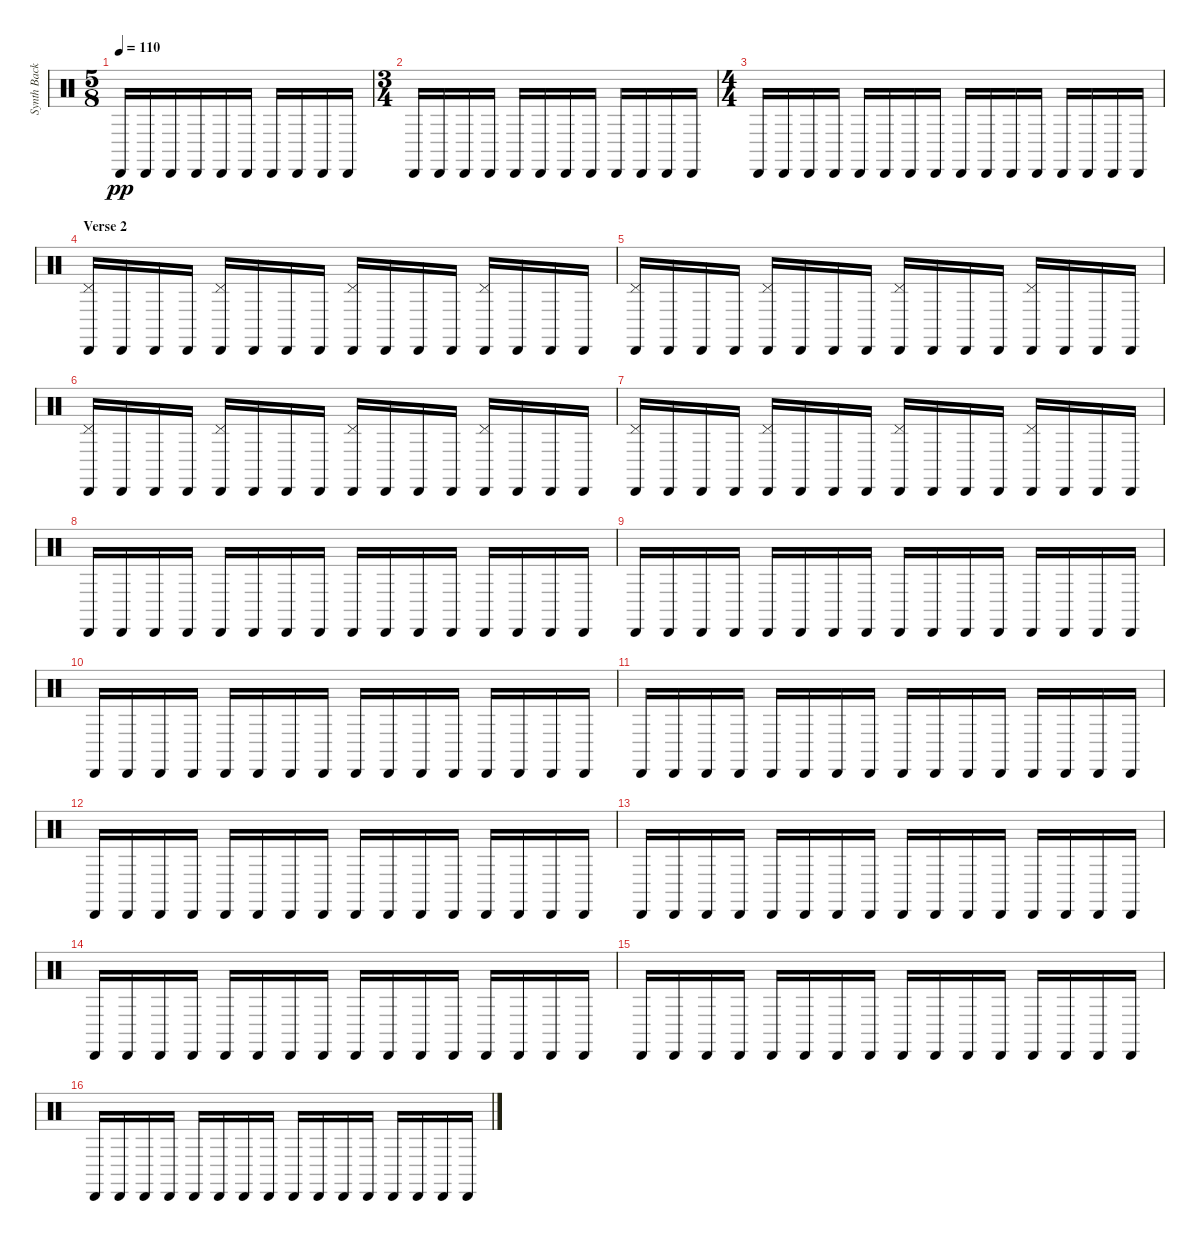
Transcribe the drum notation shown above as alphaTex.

\track ("Synth Background Rhythm" "Synth Back") {instrument percussion}
\staff {score}
\articulation defaults
\ts (5 8)
\tempo 110
\clef neutral
\ks c "Cabasa (hit)".16{dy pp} "Cabasa (hit)".16 "Cabasa (hit)".16 "Cabasa (hit)".16 "Cabasa (hit)".16 "Cabasa (hit)".16 "Cabasa (hit)".16 "Cabasa (hit)".16 "Cabasa (hit)".16 "Cabasa (hit)".16
|
\ts (3 4)
"Cabasa (hit)".16 "Cabasa (hit)".16 "Cabasa (hit)".16 "Cabasa (hit)".16 "Cabasa (hit)".16 "Cabasa (hit)".16 "Cabasa (hit)".16 "Cabasa (hit)".16 "Cabasa (hit)".16 "Cabasa (hit)".16 "Cabasa (hit)".16 "Cabasa (hit)".16 |
\ts (4 4)
"Cabasa (hit)".16 "Cabasa (hit)".16 "Cabasa (hit)".16 "Cabasa (hit)".16 "Cabasa (hit)".16 "Cabasa (hit)".16 "Cabasa (hit)".16 "Cabasa (hit)".16 "Cabasa (hit)".16 "Cabasa (hit)".16 "Cabasa (hit)".16 "Cabasa (hit)".16 "Cabasa (hit)".16 "Cabasa (hit)".16 "Cabasa (hit)".16 "Cabasa (hit)".16 |
\section ("" "Verse 2")
("Pedal Hi-Hat (hit)" "Cabasa (hit)").16 "Cabasa (hit)".16 "Cabasa (hit)".16 "Cabasa (hit)".16 ("Pedal Hi-Hat (hit)" "Cabasa (hit)").16 "Cabasa (hit)".16 "Cabasa (hit)".16 "Cabasa (hit)".16 ("Pedal Hi-Hat (hit)" "Cabasa (hit)").16 "Cabasa (hit)".16 "Cabasa (hit)".16 "Cabasa (hit)".16 ("Pedal Hi-Hat (hit)" "Cabasa (hit)").16 "Cabasa (hit)".16 "Cabasa (hit)".16 "Cabasa (hit)".16 |
("Pedal Hi-Hat (hit)" "Cabasa (hit)").16 "Cabasa (hit)".16 "Cabasa (hit)".16 "Cabasa (hit)".16 ("Pedal Hi-Hat (hit)" "Cabasa (hit)").16 "Cabasa (hit)".16 "Cabasa (hit)".16 "Cabasa (hit)".16 ("Pedal Hi-Hat (hit)" "Cabasa (hit)").16 "Cabasa (hit)".16 "Cabasa (hit)".16 "Cabasa (hit)".16 ("Pedal Hi-Hat (hit)" "Cabasa (hit)").16 "Cabasa (hit)".16 "Cabasa (hit)".16 "Cabasa (hit)".16 |
("Pedal Hi-Hat (hit)" "Cabasa (hit)").16 "Cabasa (hit)".16 "Cabasa (hit)".16 "Cabasa (hit)".16 ("Pedal Hi-Hat (hit)" "Cabasa (hit)").16 "Cabasa (hit)".16 "Cabasa (hit)".16 "Cabasa (hit)".16 ("Pedal Hi-Hat (hit)" "Cabasa (hit)").16 "Cabasa (hit)".16 "Cabasa (hit)".16 "Cabasa (hit)".16 ("Pedal Hi-Hat (hit)" "Cabasa (hit)").16 "Cabasa (hit)".16 "Cabasa (hit)".16 "Cabasa (hit)".16 |
("Pedal Hi-Hat (hit)" "Cabasa (hit)").16 "Cabasa (hit)".16 "Cabasa (hit)".16 "Cabasa (hit)".16 ("Pedal Hi-Hat (hit)" "Cabasa (hit)").16 "Cabasa (hit)".16 "Cabasa (hit)".16 "Cabasa (hit)".16 ("Pedal Hi-Hat (hit)" "Cabasa (hit)").16 "Cabasa (hit)".16 "Cabasa (hit)".16 "Cabasa (hit)".16 ("Pedal Hi-Hat (hit)" "Cabasa (hit)").16 "Cabasa (hit)".16 "Cabasa (hit)".16 "Cabasa (hit)".16 |
"Cabasa (hit)".16 "Cabasa (hit)".16 "Cabasa (hit)".16 "Cabasa (hit)".16 "Cabasa (hit)".16 "Cabasa (hit)".16 "Cabasa (hit)".16 "Cabasa (hit)".16 "Cabasa (hit)".16 "Cabasa (hit)".16 "Cabasa (hit)".16 "Cabasa (hit)".16 "Cabasa (hit)".16 "Cabasa (hit)".16 "Cabasa (hit)".16 "Cabasa (hit)".16 |
"Cabasa (hit)".16 "Cabasa (hit)".16 "Cabasa (hit)".16 "Cabasa (hit)".16 "Cabasa (hit)".16 "Cabasa (hit)".16 "Cabasa (hit)".16 "Cabasa (hit)".16 "Cabasa (hit)".16 "Cabasa (hit)".16 "Cabasa (hit)".16 "Cabasa (hit)".16 "Cabasa (hit)".16 "Cabasa (hit)".16 "Cabasa (hit)".16 "Cabasa (hit)".16 |
"Cabasa (hit)".16 "Cabasa (hit)".16 "Cabasa (hit)".16 "Cabasa (hit)".16 "Cabasa (hit)".16 "Cabasa (hit)".16 "Cabasa (hit)".16 "Cabasa (hit)".16 "Cabasa (hit)".16 "Cabasa (hit)".16 "Cabasa (hit)".16 "Cabasa (hit)".16 "Cabasa (hit)".16 "Cabasa (hit)".16 "Cabasa (hit)".16 "Cabasa (hit)".16 |
"Cabasa (hit)".16 "Cabasa (hit)".16 "Cabasa (hit)".16 "Cabasa (hit)".16 "Cabasa (hit)".16 "Cabasa (hit)".16 "Cabasa (hit)".16 "Cabasa (hit)".16 "Cabasa (hit)".16 "Cabasa (hit)".16 "Cabasa (hit)".16 "Cabasa (hit)".16 "Cabasa (hit)".16 "Cabasa (hit)".16 "Cabasa (hit)".16 "Cabasa (hit)".16 |
"Cabasa (hit)".16 "Cabasa (hit)".16 "Cabasa (hit)".16 "Cabasa (hit)".16 "Cabasa (hit)".16 "Cabasa (hit)".16 "Cabasa (hit)".16 "Cabasa (hit)".16 "Cabasa (hit)".16 "Cabasa (hit)".16 "Cabasa (hit)".16 "Cabasa (hit)".16 "Cabasa (hit)".16 "Cabasa (hit)".16 "Cabasa (hit)".16 "Cabasa (hit)".16 |
"Cabasa (hit)".16 "Cabasa (hit)".16 "Cabasa (hit)".16 "Cabasa (hit)".16 "Cabasa (hit)".16 "Cabasa (hit)".16 "Cabasa (hit)".16 "Cabasa (hit)".16 "Cabasa (hit)".16 "Cabasa (hit)".16 "Cabasa (hit)".16 "Cabasa (hit)".16 "Cabasa (hit)".16 "Cabasa (hit)".16 "Cabasa (hit)".16 "Cabasa (hit)".16 |
"Cabasa (hit)".16 "Cabasa (hit)".16 "Cabasa (hit)".16 "Cabasa (hit)".16 "Cabasa (hit)".16 "Cabasa (hit)".16 "Cabasa (hit)".16 "Cabasa (hit)".16 "Cabasa (hit)".16 "Cabasa (hit)".16 "Cabasa (hit)".16 "Cabasa (hit)".16 "Cabasa (hit)".16 "Cabasa (hit)".16 "Cabasa (hit)".16 "Cabasa (hit)".16 |
"Cabasa (hit)".16 "Cabasa (hit)".16 "Cabasa (hit)".16 "Cabasa (hit)".16 "Cabasa (hit)".16 "Cabasa (hit)".16 "Cabasa (hit)".16 "Cabasa (hit)".16 "Cabasa (hit)".16 "Cabasa (hit)".16 "Cabasa (hit)".16 "Cabasa (hit)".16 "Cabasa (hit)".16 "Cabasa (hit)".16 "Cabasa (hit)".16 "Cabasa (hit)".16 |
"Cabasa (hit)".16 "Cabasa (hit)".16 "Cabasa (hit)".16 "Cabasa (hit)".16 "Cabasa (hit)".16 "Cabasa (hit)".16 "Cabasa (hit)".16 "Cabasa (hit)".16 "Cabasa (hit)".16 "Cabasa (hit)".16 "Cabasa (hit)".16 "Cabasa (hit)".16 "Cabasa (hit)".16 "Cabasa (hit)".16 "Cabasa (hit)".16 "Cabasa (hit)".16
